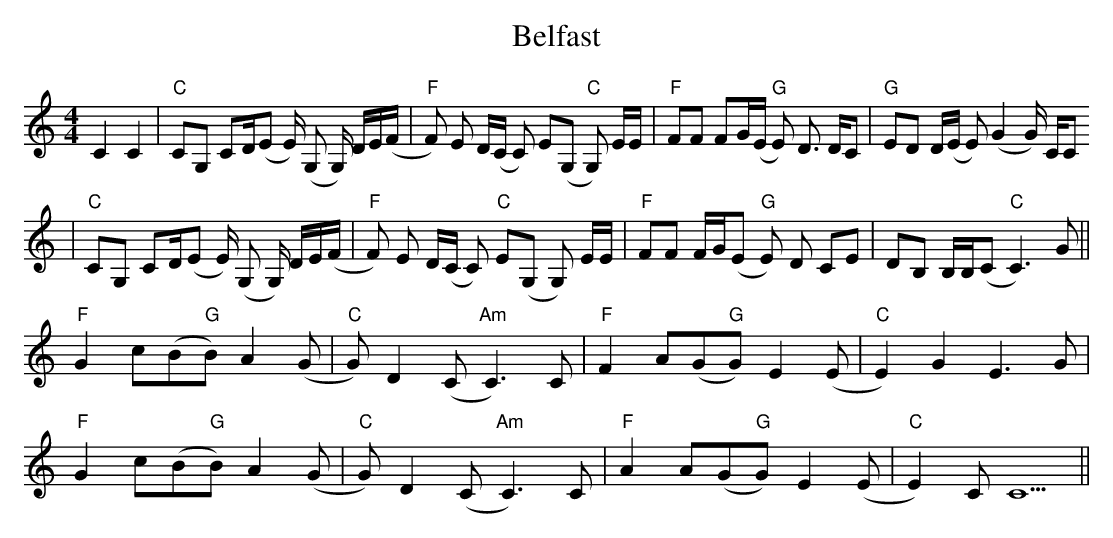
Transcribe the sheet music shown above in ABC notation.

X:1
T: Belfast
M:4/4
L:1/8
K:C
C2 C2 | "C" CG, CD/(/E E/) (G, G,/) D/E/(F/ | "F" F) E D/(C/ C) E(G, "C" G,) E/E/ | "F" FF FG/(E/ "G" E) D3/ D/C | "G" ED D/(E/ E) (G2 G/) C/C
|"C"CG, CD/(/E E/) (G, G,/) D/E/(F/ | "F" F) E D/(C/ C) "C" E(G, G,) E/E/ |"F" FF F/G/(E "G" E) D CE | DB, B,/B,/(C "C" C3)  G ||
"F"G2 c(B"G"B) A2(G | "C" G)  D2 (C"Am"C3) C |"F" F2 A(G"G"G) E2 (E | "C" E2) G2E3 G |
"F"G2 c(B"G"B) A2(G | "C" G)  D2 (C"Am" C3) C | "F" A2 A(G"G"G) E2 (E | "C" E2) CC5 ||
